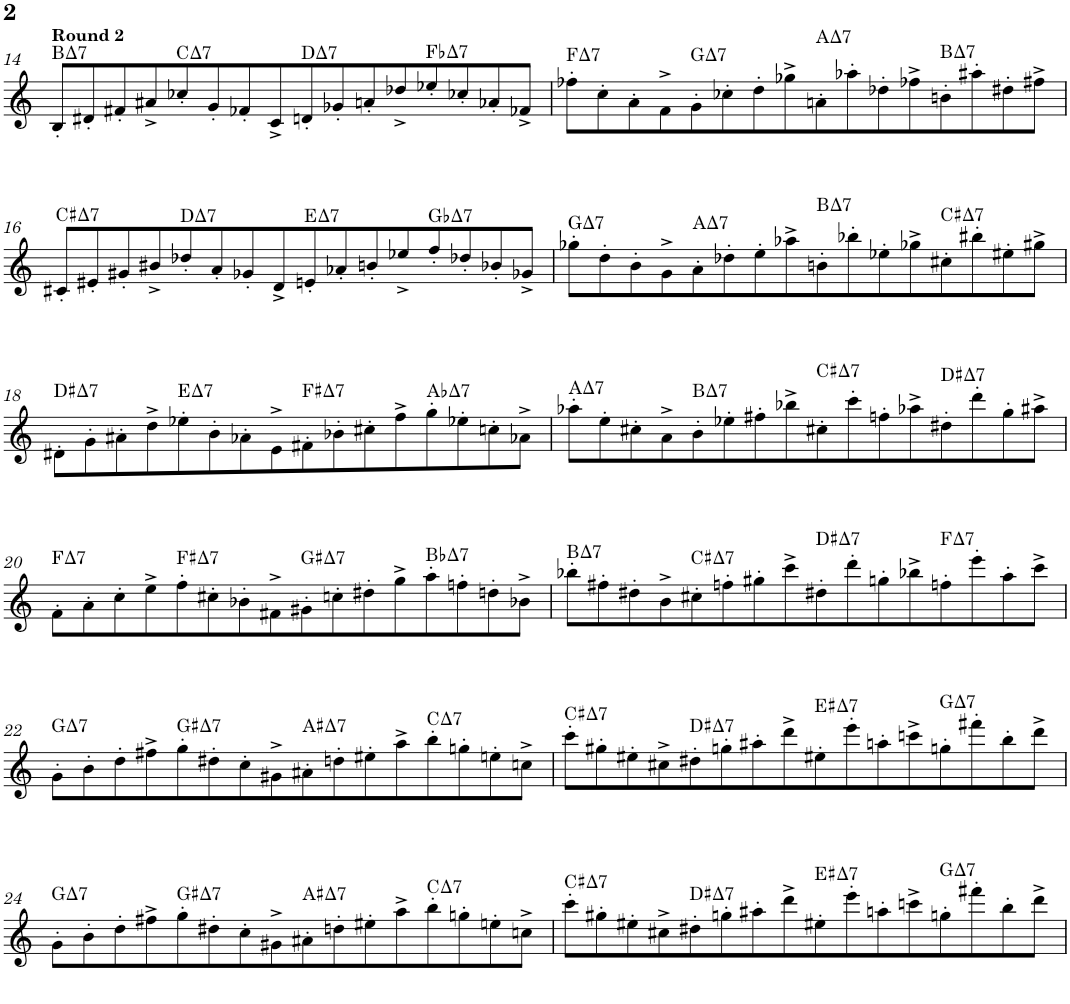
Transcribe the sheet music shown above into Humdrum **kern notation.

**kern	**harte
*part1	*part1
*staff1	*
*I"Alto Saxophone	*
*I'A. Sax.	*
!!LO:PB:g=z
*clefG2	*
*Trd5c9	*
*k[]	*
*M16/8	*
=14	=14
!LO:TX:a:B:t=Round 2	!LO:H:kt=7
8B'/L	B:maj7
8d#X'/	.
8f#X'/	.
8a#X^/	.
!	!LO:H:kt=7
8cc-X'/	C:maj7
8g'/	.
8f-X'/	.
8c^/	.
!	!LO:H:kt=7
8dn'/	D:maj7
8g-X'/	.
8an'/	.
8dd-X^/	.
!	!LO:H:kt=7
8ee-X'/	Fb:maj7
8cc-X'/	.
8a-X'/	.
8f-X^/J	.
=15	=15
!	!LO:H:kt=7
8ff-X'\L	F:maj7
8cc'\	.
8a'\	.
8f^\	.
!	!LO:H:kt=7
8g'\	G:maj7
8cc-X'\	.
8dd'\	.
8gg-X^\	.
!	!LO:H:n=1:kt=N.C.
!	!LO:H:n=2:kt=7
8an'\	N A:maj7
8aa-X'\	.
8dd-X'\	.
8ff-X^\	.
!	!LO:H:kt=7
8bn'\	B:maj7
8aa#X'\	.
8dd#X'\	.
8ff#X^\J	.
!!LO:LB:g=z
=16	=16
!	!LO:H:kt=7
8c#X'/L	C#:maj7
8e#X'/	.
8g#X'/	.
8b#X^/	.
!	!LO:H:kt=7
8dd-X'/	D:maj7
8a'/	.
8g-X'/	.
8d^/	.
!	!LO:H:kt=7
8en'/	E:maj7
8a-X'/	.
8bn'/	.
8ee-X^/	.
!	!LO:H:kt=7
8ff'/	Gb:maj7
8dd-X'/	.
8b-X'/	.
8g-X^/J	.
=17	=17
!	!LO:H:kt=7
8gg-X'\L	G:maj7
8dd'\	.
8b'\	.
8g^\	.
!	!LO:H:kt=7
8a'\	A:maj7
8dd-X'\	.
8ee'\	.
8aa-X^\	.
!	!LO:H:n=1:kt=N.C.
!	!LO:H:n=2:kt=7
8bn'\	N B:maj7
8bb-X'\	.
8ee-X'\	.
8gg-X^\	.
!	!LO:H:kt=7
8cc#X'\	C#:maj7
8bb#X'\	.
8ee#X'\	.
8gg#X^\J	.
!!LO:LB:g=z
=18	=18
!	!LO:H:kt=7
8d#X'\L	D#:maj7
8g'\	.
8a#X'\	.
8dd^\	.
!	!LO:H:kt=7
8ee-X'\	E:maj7
8b'\	.
8a-X'\	.
8e^\	.
!	!LO:H:kt=7
8f#X'\	F#:maj7
8b-X'\	.
8cc#X'\	.
8ff^\	.
!	!LO:H:kt=7
8gg'\	Ab:maj7
8ee-X'\	.
8ccn'\	.
8a-X^\J	.
=19	=19
!	!LO:H:kt=7
8aa-X'\L	A:maj7
8ee'\	.
8cc#X'\	.
8a^\	.
!	!LO:H:kt=7
8b'\	B:maj7
8ee-X'\	.
8ff#X'\	.
8bb-X^\	.
!	!LO:H:n=1:kt=N.C.
!	!LO:H:n=2:kt=7
8cc#X'\	N C#:maj7
8ccc'\	.
8ffn'\	.
8aa-X^\	.
!	!LO:H:kt=7
8dd#X'\	D#:maj7
8ddd'\	.
8gg'\	.
8aa#X^\J	.
!!LO:LB:g=z
=20	=20
!	!LO:H:kt=7
8f'\L	F:maj7
8a'\	.
8cc'\	.
8ee^\	.
!	!LO:H:kt=7
8ff'\	F#:maj7
8cc#X'\	.
8b-X'\	.
8f#X^\	.
!	!LO:H:kt=7
8g#X'\	G#:maj7
8ccn'\	.
8dd#X'\	.
8gg^\	.
!	!LO:H:kt=7
8aa'\	Bb:maj7
8ffn'\	.
8ddn'\	.
8b-X^\J	.
=21	=21
!	!LO:H:kt=7
8bb-X'\L	B:maj7
8ff#X'\	.
8dd#X'\	.
8b^\	.
!	!LO:H:kt=7
8cc#X'\	C#:maj7
8ffn'\	.
8gg#X'\	.
8ccc^\	.
!	!LO:H:n=1:kt=N.C.
!	!LO:H:n=2:kt=7
8dd#X'\	N D#:maj7
8ddd'\	.
8ggn'\	.
8bb-X^\	.
!	!LO:H:kt=7
8ffn'\	F:maj7
8eee'\	.
8aa'\	.
8ccc^\J	.
!!LO:LB:g=z
=22	=22
!	!LO:H:kt=7
8g'\L	G:maj7
8b'\	.
8dd'\	.
8ff#X^\	.
!	!LO:H:kt=7
8gg'\	G#:maj7
8dd#X'\	.
8cc'\	.
8g#X^\	.
!	!LO:H:kt=7
8a#X'\	A#:maj7
8ddn'\	.
8ee#X'\	.
8aa^\	.
!	!LO:H:kt=7
8bb'\	C:maj7
8ggn'\	.
8een'\	.
8ccn^\J	.
=23	=23
!	!LO:H:kt=7
8ccc'\L	C#:maj7
8gg#X'\	.
8ee#X'\	.
8cc#X^\	.
!	!LO:H:kt=7
8dd#X'\	D#:maj7
8ggn'\	.
8aa#X'\	.
8ddd^\	.
!	!LO:H:n=1:kt=N.C.
!	!LO:H:n=2:kt=7
8ee#X'\	N E#:maj7
8eee'\	.
8aan'\	.
8cccn^\	.
!	!LO:H:kt=7
8ggn'\	G:maj7
8fff#X'\	.
8bb'\	.
8ddd^\J	.
!!LO:LB:g=z
=24	=24
!	!LO:H:kt=7
8g'\L	G:maj7
8b'\	.
8dd'\	.
8ff#X^\	.
!	!LO:H:kt=7
8gg'\	G#:maj7
8dd#X'\	.
8cc'\	.
8g#X^\	.
!	!LO:H:kt=7
8a#X'\	A#:maj7
8ddn'\	.
8ee#X'\	.
8aa^\	.
!	!LO:H:kt=7
8bb'\	C:maj7
8ggn'\	.
8een'\	.
8ccn^\J	.
=25	=25
!	!LO:H:kt=7
8ccc'\L	C#:maj7
8gg#X'\	.
8ee#X'\	.
8cc#X^\	.
!	!LO:H:kt=7
8dd#X'\	D#:maj7
8ggn'\	.
8aa#X'\	.
8ddd^\	.
!	!LO:H:n=1:kt=N.C.
!	!LO:H:n=2:kt=7
8ee#X'\	N E#:maj7
8eee'\	.
8aan'\	.
8cccn^\	.
!	!LO:H:kt=7
8ggn'\	G:maj7
8fff#X'\	.
8bb'\	.
8ddd^\J	.
=	=
*-	*-
